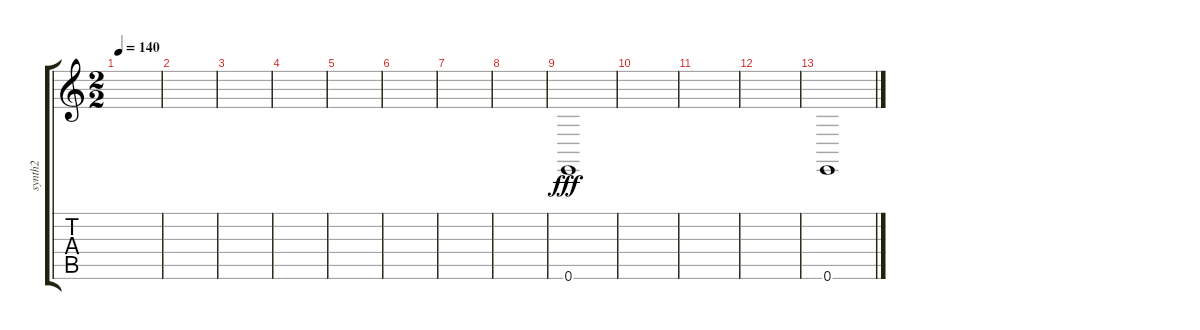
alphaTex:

\track ("synth2" "synth2") {instrument violin}
\staff {score tabs}
\tuning (E4 B3 G3 D3 A2 E2) {hide}
\ts (2 2)
\tempo 140
\clef g2
\ks c
|
|
|
|
|
|
|
|
0.6.1{dy fff instrument seashore} |
|
|
|
0.6.1{instrument seashore}
